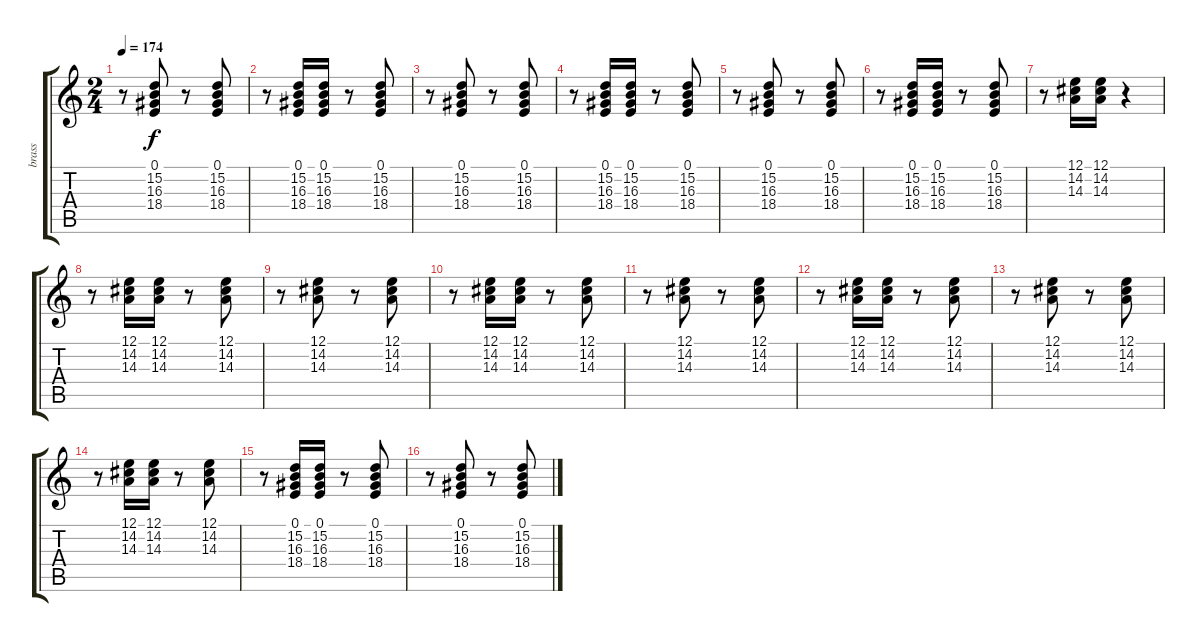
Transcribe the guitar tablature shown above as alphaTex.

\track ("brass" "brass") {instrument brasssection}
\staff {score tabs}
\tuning (E4 B3 G3 D3 A2 E2) {hide}
\ts (2 4)
\tempo 174
\clef g2
\ks c
r.8{dy f} (0.1 15.2 16.3 18.4).8 r.8 (0.1 15.2 16.3 18.4).8 |
r.8 (0.1 15.2 16.3 18.4).16 (0.1 15.2 16.3 18.4).16 r.8 (0.1 15.2 16.3 18.4).8 |
r.8 (0.1 15.2 16.3 18.4).8 r.8 (0.1 15.2 16.3 18.4).8 |
r.8 (0.1 15.2 16.3 18.4).16 (0.1 15.2 16.3 18.4).16 r.8 (0.1 15.2 16.3 18.4).8 |
r.8 (0.1 15.2 16.3 18.4).8 r.8 (0.1 15.2 16.3 18.4).8 |
r.8 (0.1 15.2 16.3 18.4).16 (0.1 15.2 16.3 18.4).16 r.8 (0.1 15.2 16.3 18.4).8 |
r.8 (12.1 14.2 14.3).16 (12.1 14.2 14.3).16 r.4 |
r.8 (12.1 14.2 14.3).16 (12.1 14.2 14.3).16 r.8 (12.1 14.2 14.3).8 |
r.8 (12.1 14.2 14.3).8 r.8 (12.1 14.2 14.3).8 |
r.8 (12.1 14.2 14.3).16 (12.1 14.2 14.3).16 r.8 (12.1 14.2 14.3).8 |
r.8 (12.1 14.2 14.3).8 r.8 (12.1 14.2 14.3).8 |
r.8 (12.1 14.2 14.3).16 (12.1 14.2 14.3).16 r.8 (12.1 14.2 14.3).8 |
r.8 (12.1 14.2 14.3).8 r.8 (12.1 14.2 14.3).8 |
r.8 (12.1 14.2 14.3).16 (12.1 14.2 14.3).16 r.8 (12.1 14.2 14.3).8 |
r.8 (0.1 15.2 16.3 18.4).16 (0.1 15.2 16.3 18.4).16 r.8 (0.1 15.2 16.3 18.4).8 |
r.8 (0.1 15.2 16.3 18.4).8 r.8 (0.1 15.2 16.3 18.4).8
